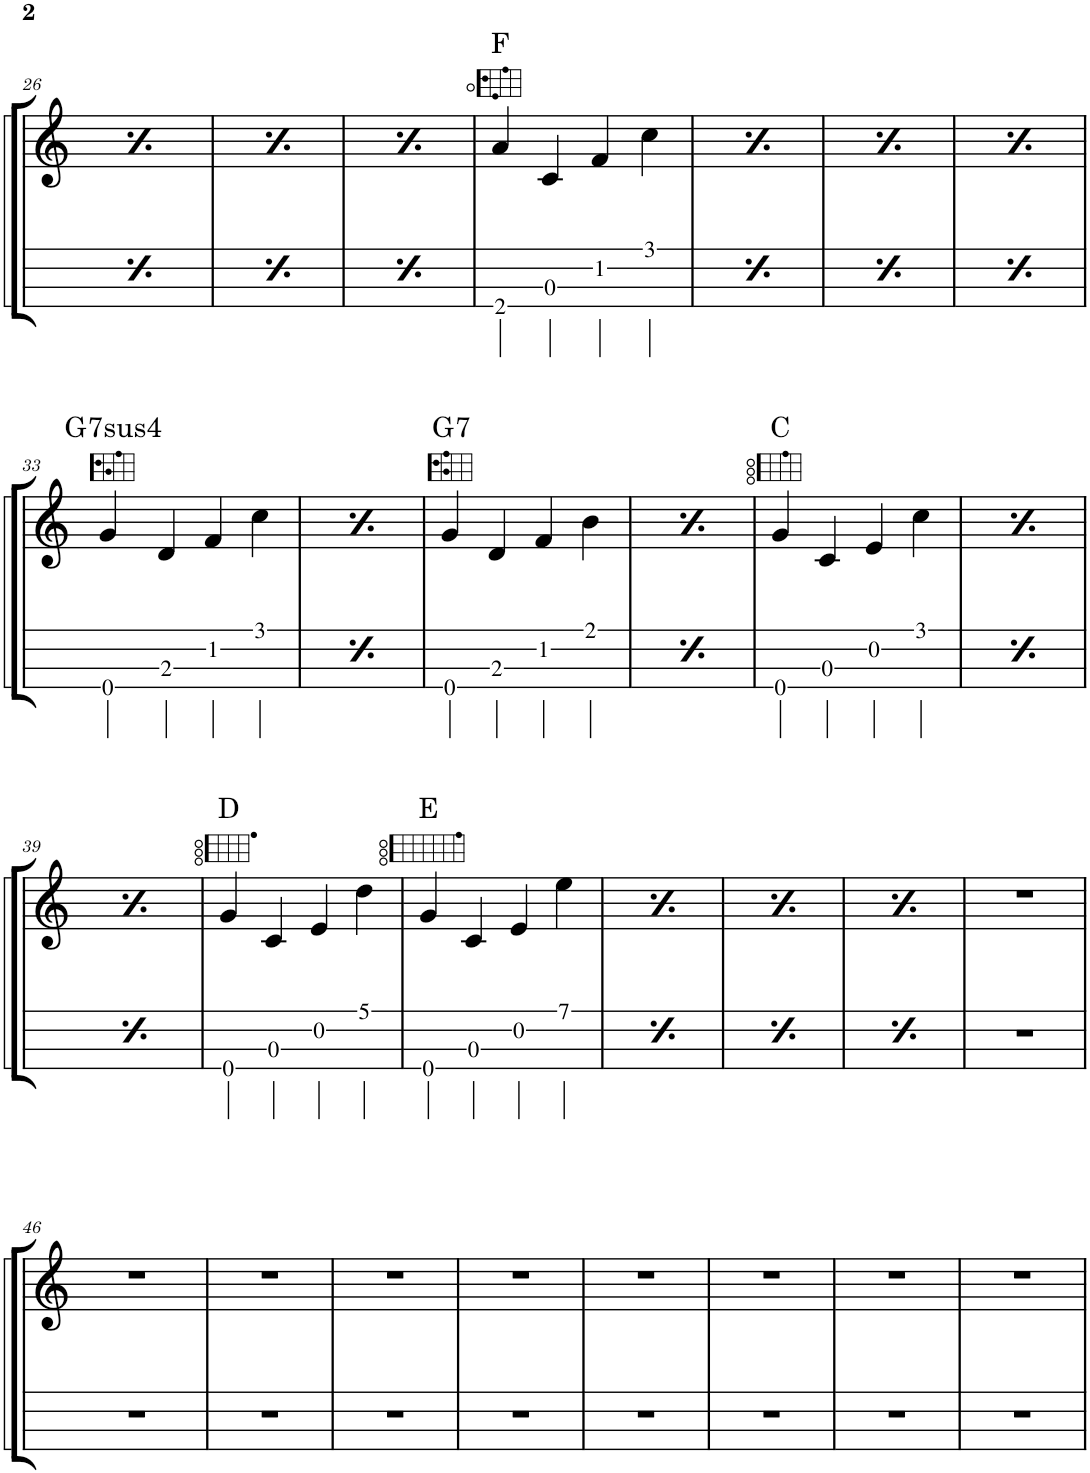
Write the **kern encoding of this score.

**kern	**kern	**harte
*part1	*part1	*part1
*staff2	*staff1	*
*I"Ukulele	*	*
*I'Uk.	*	*
!!LO:PB:g=z
*	*clefG2	*
*k[]	*k[]	*
=26	=26	=26
!	!	!LO:H:kt=m
4a\	4a/	A:min
4c\	4c/	.
4e\	4e/	.
4cc\	4cc\	.
=27	=27	=27
!	!	!LO:H:kt=m
4a\	4a/	A:min
4c\	4c/	.
4e\	4e/	.
4cc\	4cc\	.
=28	=28	=28
!	!	!LO:H:kt=m
4a\	4a/	A:min
4c\	4c/	.
4e\	4e/	.
4cc\	4cc\	.
=29	=29	=29
4a\	4a/	F:maj
4c\	4c/	.
4f\	4f/	.
4cc\	4cc\	.
=30	=30	=30
4a\	4a/	F:maj
4c\	4c/	.
4f\	4f/	.
4cc\	4cc\	.
=31	=31	=31
4a\	4a/	F:maj
4c\	4c/	.
4f\	4f/	.
4cc\	4cc\	.
=32	=32	=32
4a\	4a/	F:maj
4c\	4c/	.
4f\	4f/	.
4cc\	4cc\	.
!!LO:LB:g=z
=33	=33	=33
!	!	!LO:H:kt=74
4g\	4g/	G:sus4(7)
4d\	4d/	.
4f\	4fn/	.
4cc\	4cc\	.
=34	=34	=34
!	!	!LO:H:kt=74
4g\	4g/	G:sus4(7)
4d\	4d/	.
4f\	4fn/	.
4cc\	4cc\	.
=35	=35	=35
!	!	!LO:H:kt=7
4g\	4g/	G:7
4d\	4d/	.
4f\	4f/	.
4b\	4b\	.
=36	=36	=36
!	!	!LO:H:kt=7
4g\	4g/	G:7
4d\	4d/	.
4f\	4f/	.
4b\	4b\	.
=37	=37	=37
4g\	4g/	C:maj
4c\	4c/	.
4e\	4e/	.
4cc\	4cc\	.
=38	=38	=38
4g\	4g/	C:maj
4c\	4c/	.
4e\	4e/	.
4cc\	4cc\	.
!!LO:LB:g=z
=39	=39	=39
4g\	4g/	C:maj
4c\	4c/	.
4e\	4e/	.
4cc\	4cc\	.
=40	=40	=40
4g\	4g/	D:maj
4c\	4c/	.
4e\	4e/	.
4dd\	4dd\	.
=41	=41	=41
4g\	4gn/	E:maj
4c\	4c/	.
4e\	4e/	.
4ee\	4ee\	.
=42	=42	=42
4g\	4gn/	E:maj
4c\	4c/	.
4e\	4e/	.
4ee\	4ee\	.
=43	=43	=43
4g\	4gn/	E:maj
4c\	4c/	.
4e\	4e/	.
4ee\	4ee\	.
=44	=44	=44
4g\	4gn/	E:maj
4c\	4c/	.
4e\	4e/	.
4ee\	4ee\	.
=45	=45	=45
1r	1r	.
!!LO:LB:g=z
=46	=46	=46
1r	1r	.
=47	=47	=47
1r	1r	.
=48	=48	=48
1r	1r	.
=49	=49	=49
1r	1r	.
=50	=50	=50
1r	1r	.
=51	=51	=51
1r	1r	.
=52	=52	=52
1r	1r	.
=53	=53	=53
1r	1r	.
=	=	=
*-	*-	*-
